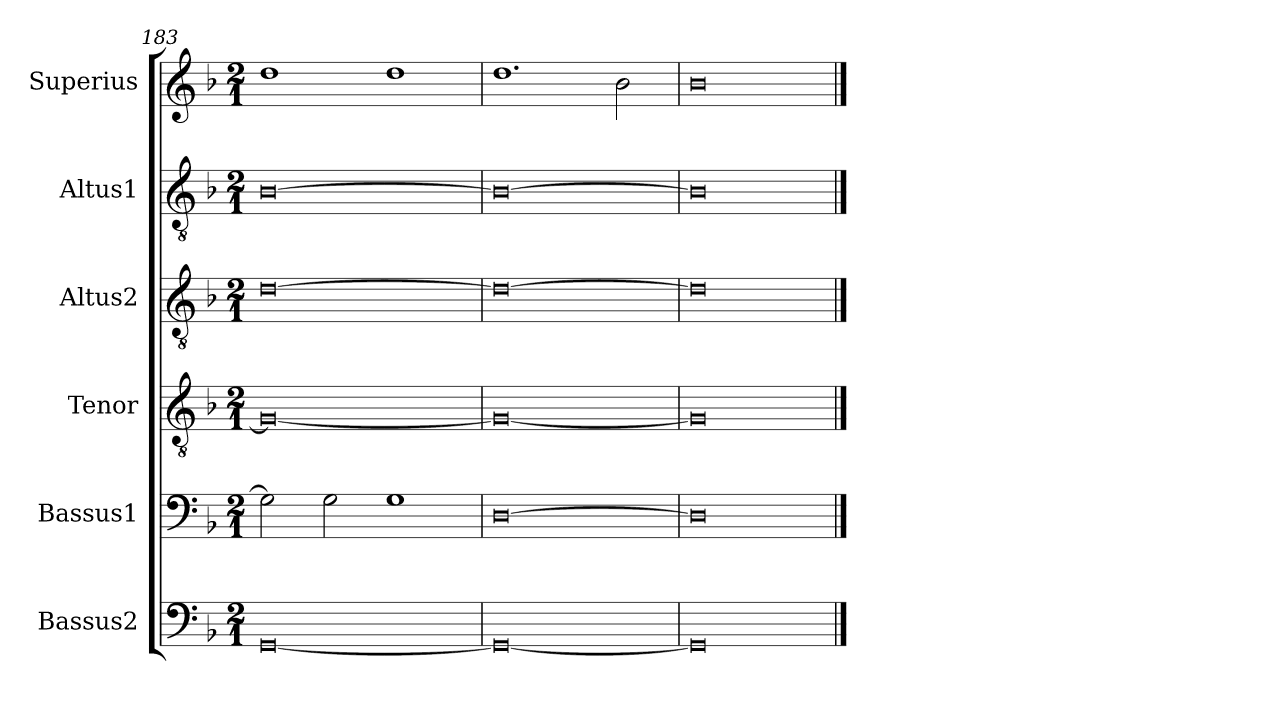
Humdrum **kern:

**kern	**kern	**kern	**kern	**kern	**kern
*part6	*part5	*part4	*part3	*part2	*part1
*staff6	*staff5	*staff4	*staff3	*staff2	*staff1
*I"Bassus2	*I"Bassus1	*I"Tenor	*I"Altus2	*I"Altus1	*I"Superius
*I'B2	*I'B1	*I'T	*I'A2	*I'A1	*I'S
*clefF4	*clefF4	*clefGv2	*clefGv2	*clefGv2	*clefG2
*k[b-]	*k[b-]	*k[b-]	*k[b-]	*k[b-]	*k[b-]
*M2/1	*M2/1	*M2/1	*M2/1	*M2/1	*M2/1
=183	=183	=183	=183	=183	=183
[0GG	2G\]	0G_	[0d	[0B-	1dd
.	2G\	.	.	.	.
.	1G	.	.	.	1dd
=184	=184	=184	=184	=184	=184
0GG_	[0D	0G_	0d_	0B-_	1.dd
.	.	.	.	.	2b-\
=185	=185	=185	=185	=185	=185
0GG]	0D]	0G]	0d]	0B-]	0b-
==	==	==	==	==	==
*-	*-	*-	*-	*-	*-
